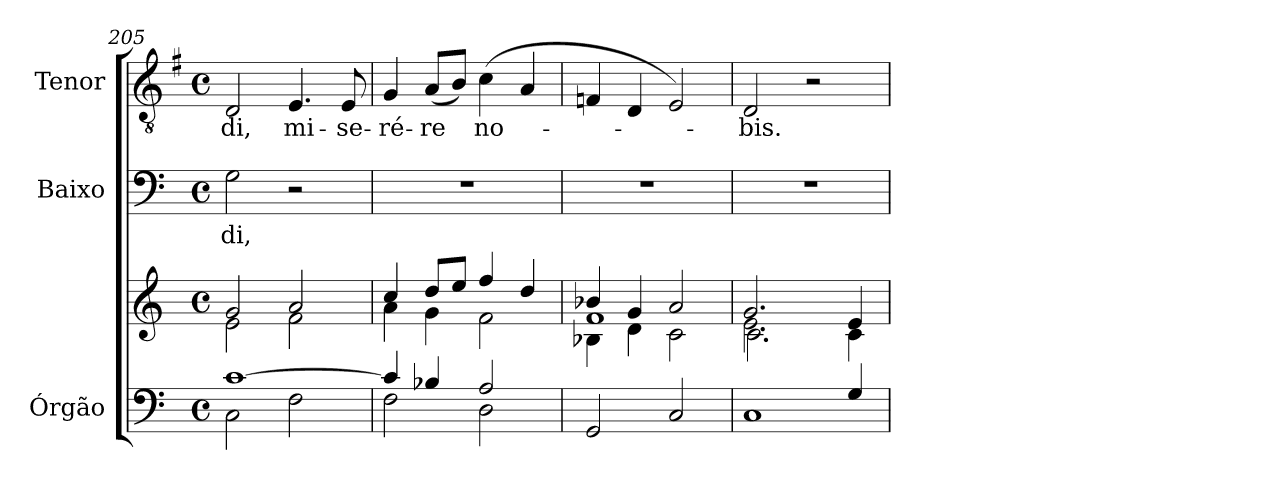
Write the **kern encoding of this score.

**kern	**kern	**kern	**text	**kern	**text
*part3	*part3	*part2	*part2	*part1	*part1
*staff4	*staff3	*staff2	*staff2	*staff1	*staff1
*I"Órgão	*	*I"Baixo	*	*I"Tenor	*
*I'Órg.	*	*	*	*I'Tr.	*
!!LO:LB:g=z
*clefF4	*clefG2	*clefF4	*	*clefGv2	*
*	*	*	*	*ITrd4c7	*
*k[]	*k[]	*k[]	*	*k[]	*
*C:	*C:	*C:	*	*C:	*
*M4/4	*M4/4	*M4/4	*	*M4/4	*
*met(c)	*met(c)	*met(c)	*	*met(c)	*
=205	=205	=205	=205	=205	=205
*^	*^	*	*	*	*
!	!	!	!	!	!LO:LY:b:color=#000000	!	!
!	!	!	!	!	!	!	!LO:LY:b:color=#000000
[>1ci	2Ci\	2gi/	2ei\	2Gi\	-di,	2GGi/	-di,
!	!	!	!	!	!	!	!LO:LY:b:color=#000000
.	2Fi\	2ai/	2fi\	2r	.	4.AAi/	mi-
!	!	!	!	!	!	!	!LO:LY:b:color=#000000
.	.	.	.	.	.	8AAi/	-se-
=206	=206	=206	=206	=206	=206	=206	=206
!	!	!	!	!	!	!	!LO:LY:b:color=#000000
4ci/]	2Fi\	4cci/	4ai\	1r	.	4Ci/	-ré-
!	!	!	!	!	!	!	!LO:LY:b:color=#000000
4B-Xi/	.	8ddi/L	4gi\	.	.	(8Di/L	-re
.	.	8eei/J	.	.	.	8Ei/J)	.
!	!	!	!	!	!	!	!LO:LY:b:color=#000000
2Ai/	2Di\	4ffi/	2fi\	.	.	(4Fi\	no-
.	.	4ddi/	.	.	.	4Di/	.
*v	*v	*	*	*	*	*	*
=207	=207	=207	=207	=207	=207	=207
*	*	*^	*	*	*	*
2GGi/	4b-Xi/	1fi	4B-Xi\	1r	.	4BB-Xi/	.
.	4gi/	.	4di\	.	.	4GGi/	.
2Ci/	2ai/	.	2ci\	.	.	2AAi/)	.
=208	=208	=208	=208	=208	=208	=208	=208
*^	*	*	*	*	*	*	*
!	!	!	!	!	!	!	!	!LO:LY:b:color=#000000
2.ryy	1Ci	2.gi/	2.ei\	2.ci\	1r	.	2GGi/	-bis.
.	.	.	.	.	.	.	2r	.
4Gi/	.	4ei/	4ci\	4ryy	.	.	.	.
*v	*v	*	*	*	*	*	*	*
*	*v	*v	*v	*	*	*	*
=	=	=	=	=	=
*-	*-	*-	*-	*-	*-
